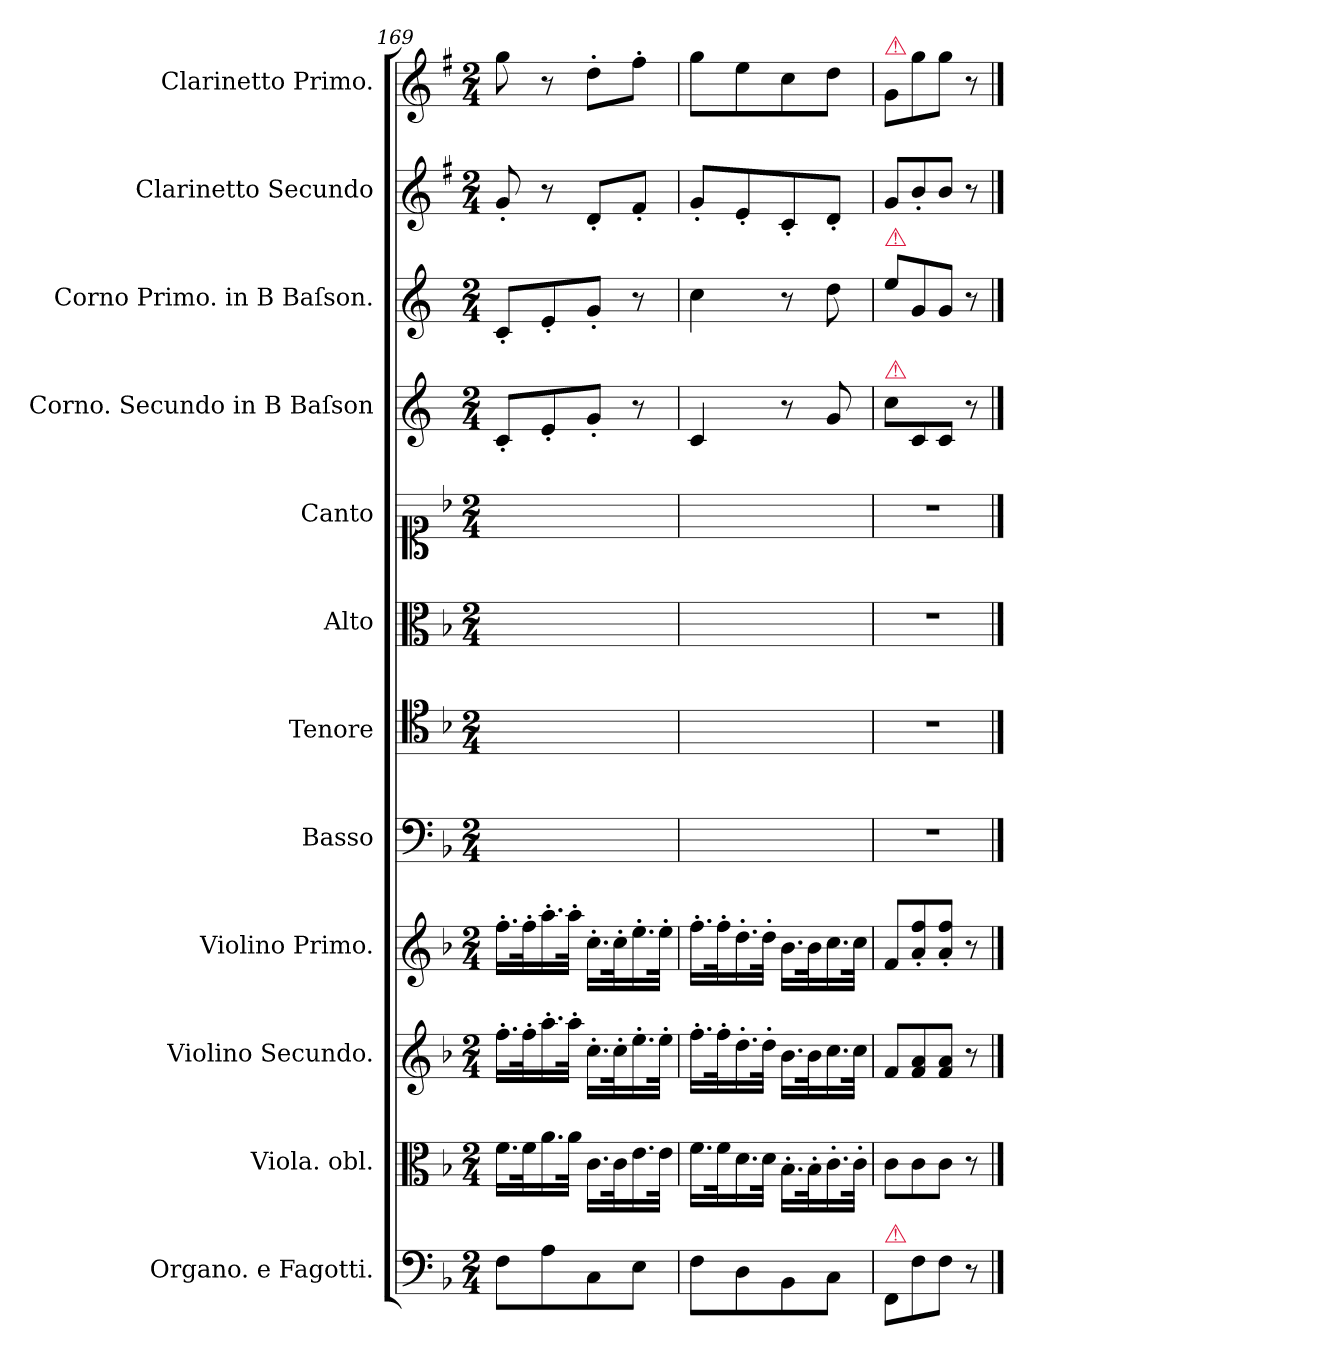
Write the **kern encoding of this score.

**kern	**kern	**kern	**kern	**kern	**kern	**kern	**kern	**kern	**kern	**kern	**kern
*part12	*part11	*part10	*part9	*part8	*part7	*part6	*part5	*part4	*part3	*part2	*part1
*staff12	*staff11	*staff10	*staff9	*staff8	*staff7	*staff6	*staff5	*staff4	*staff3	*staff2	*staff1
*I"Organo. e Fagotti.	*I"Viola. obl.	*I"Violino Secundo.	*I"Violino Primo.	*I"Basso	*I"Tenore	*I"Alto	*I"Canto	*I"Corno. Secundo in B Baſson	*I"Corno Primo. in B Baſson.	*I"Clarinetto Secundo	*I"Clarinetto Primo.
*I'org e fag	*I'vla	*I'vl 2	*I'vl 1	*I'B	*I'T	*I'A	*	*I'cor 2	*I'cor 1	*I'cl 2	*I'cl 1
*clefF4	*clefC3	*clefG2	*clefG2	*clefF4	*clefC4	*clefC3	*clefC1	*clefG2	*clefG2	*clefG2	*clefG2
*	*	*	*	*	*	*	*	*ITrd4c7	*ITrd4c7	*ITrd1c2	*ITrd1c2
*k[b-]	*k[b-]	*k[b-]	*k[b-]	*k[b-]	*k[b-]	*k[b-]	*k[b-]	*k[b-]	*k[b-]	*k[b-]	*k[b-]
*F:	*F:	*F:	*F:	*F:	*F:	*F:	*F:	*F:	*F:	*F:	*F:
*M2/4	*M2/4	*M2/4	*M2/4	*M2/4	*M2/4	*M2/4	*M2/4	*M2/4	*M2/4	*M2/4	*M2/4
=169	=169	=169	=169	=169	=169	=169	=169	=169	=169	=169	=169
8F\L	16.f\LL	16.ff'\LL	16.ff'\LL	2ryy	2ryy	2ryy	2ryy	8F'/L	8F'/L	8f'/	8ff\
.	32f\K	32ff'\K	32ff'\K	.	.	.	.	.	.	.	.
8A\	16.a\	16.aa'\	16.aa'\	.	.	.	.	8A'/	8A'/	8r	8r
.	32a\JJk	32aa'\JJk	32aa'\JJk	.	.	.	.	.	.	.	.
8C\	16.c\LL	16.cc'\LL	16.cc'\LL	.	.	.	.	8c'/J	8c'/J	8c'/L	8cc'\L
.	32c\K	32cc'\K	32cc'\K	.	.	.	.	.	.	.	.
8E\J	16.e\	16.ee'\	16.ee'\	.	.	.	.	8r	8r	8e'/J	8ee'\J
.	32e\JJk	32ee'\JJk	32ee'\JJk	.	.	.	.	.	.	.	.
=170	=170	=170	=170	=170	=170	=170	=170	=170	=170	=170	=170
8F\L	16.f\LL	16.ff'\LL	16.ff'\LL	2ryy	2ryy	2ryy	2ryy	4F/	4f\	8f'/L	8ff\L
.	32f\K	32ff'\K	32ff'\K	.	.	.	.	.	.	.	.
8D\	16.d\	16.dd'\	16.dd'\	.	.	.	.	.	.	8d'/	8dd\
.	32d\JJk	32dd'\JJk	32dd'\JJk	.	.	.	.	.	.	.	.
8BB-\	16.B-'\LL	16.b-\LL	16.b-\LL	.	.	.	.	8r	8r	8B-'/	8b-\
.	32B-'\K	32b-\K	32b-\K	.	.	.	.	.	.	.	.
8C\J	16.c'\	16.cc\	16.cc\	.	.	.	.	8c/	8g\	8c'/J	8cc\J
.	32c'\JJk	32cc\JJk	32cc\JJk	.	.	.	.	.	.	.	.
=171	=171	=171	=171	=171	=171	=171	=171	=171	=171	=171	=171
!	!	!	!	!	!	!	!	!	!	!	!LO:TX:a:color=crimson:t=⚠
!	!	!	!	!	!	!	!	!	!LO:TX:a:color=crimson:t=⚠	!	!
!	!	!	!	!	!	!	!	!LO:TX:a:color=crimson:t=⚠	!	!	!
!LO:TX:a:color=crimson:t=⚠	!	!	!	!	!	!	!	!	!	!	!
8FF/L	8c\L	8f/L	8f/L	2r	2r	2r	2r	8f\L	8a\L	8f/L	8f/L
8F\	8c\	8f/ 8a/	8a'/ 8ff'/	.	.	.	.	8F/	8c/	8a'/	8ff\
8F\J	8c\J	8f/ 8a/J	8a'/ 8ff'/J	.	.	.	.	8F/J	8c/J	8a/J	8ff\J
8r	8r	8r	8r	.	.	.	.	8r	8r	8r	8r
==	==	==	==	==	==	==	==	==	==	==	==
*-	*-	*-	*-	*-	*-	*-	*-	*-	*-	*-	*-
